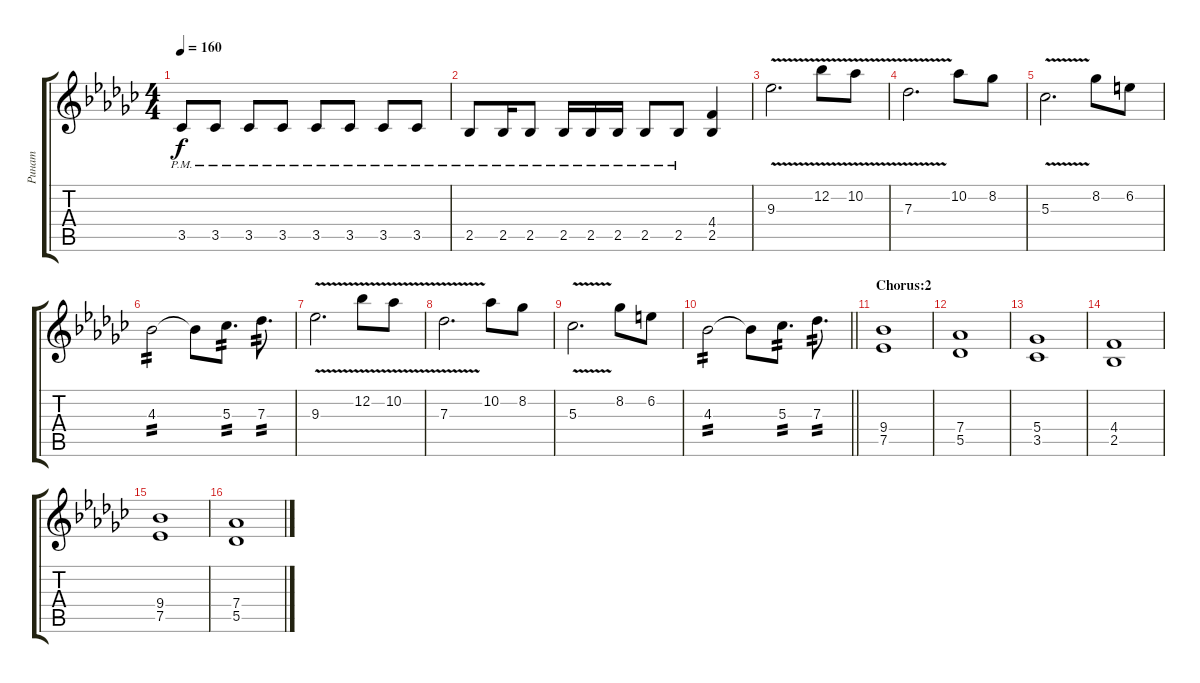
\track ("Ринат" "Ринат") {instrument overdrivenguitar}
\staff {score tabs}
\tuning (Eb4 Bb3 Gb3 Db3 Ab2 Eb2) {hide}
\ts (4 4)
\tempo 160
\clef g2
\ks ebminor
3.5{pm}.8{dy f} 3.5{pm}.8 3.5{pm}.8 3.5{pm}.8 3.5{pm}.8 3.5{pm}.8 3.5{pm}.8 3.5{pm}.8 |
2.5{pm}.8 2.5{pm}.16 2.5{pm}.8 2.5{pm}.16 2.5{pm}.16 2.5{pm}.16 2.5{pm}.8 2.5{pm}.8 (4.4 2.5).4 |
9.3{v}.2{d} 12.2{v}.8 10.2{v}.8 |
7.3{v}.2{d} 10.2.8 8.2.8 |
5.3{v}.2{d} 8.2.8 6.2.8 |
4.3.2{tp 2} 4.3{t}.8 5.3.8{d tp 2} 7.3.8{d tp 2} |
9.3{v}.2{d} 12.2{v}.8 10.2{v}.8 |
7.3{v}.2{d} 10.2.8 8.2.8 |
5.3{v}.2{d} 8.2.8 6.2.8 |
\barLineRight lightlight
4.3.2{tp 2} 4.3{t}.8 5.3.8{d tp 2} 7.3.8{d tp 2} |
\section ("" "Chorus:2")
(9.4 7.5).1{volume 12} |
(7.4 5.5).1 |
(5.4 3.5).1 |
(4.4 2.5).1 |
(9.4 7.5).1 |
(7.4 5.5).1
